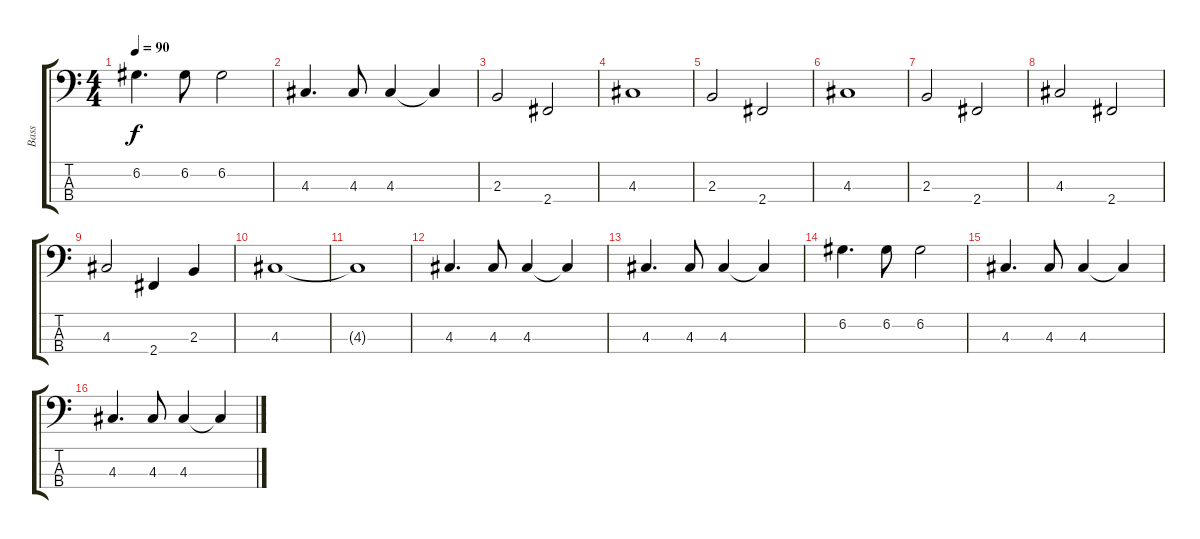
\track ("Bass" "Bass") {instrument electricbassfinger}
\staff {score tabs}
\tuning (G2 D2 A1 E1) {hide}
\ts (4 4)
\tempo 90
\clef f4
\ks c
6.2.4{d dy f} 6.2.8 6.2.2 |
4.3.4{d} 4.3.8 4.3.4 4.3{t}.4 |
2.3.2 2.4.2 |
4.3.1 |
2.3.2 2.4.2 |
4.3.1 |
2.3.2 2.4.2 |
4.3.2 2.4.2 |
4.3.2 2.4.4 2.3.4 |
4.3.1 |
4.3{t}.1 |
4.3.4{d} 4.3.8 4.3.4 4.3{t}.4 |
4.3.4{d} 4.3.8 4.3.4 4.3{t}.4 |
6.2.4{d} 6.2.8 6.2.2 |
4.3.4{d} 4.3.8 4.3.4 4.3{t}.4 |
4.3.4{d} 4.3.8 4.3.4 4.3{t}.4
